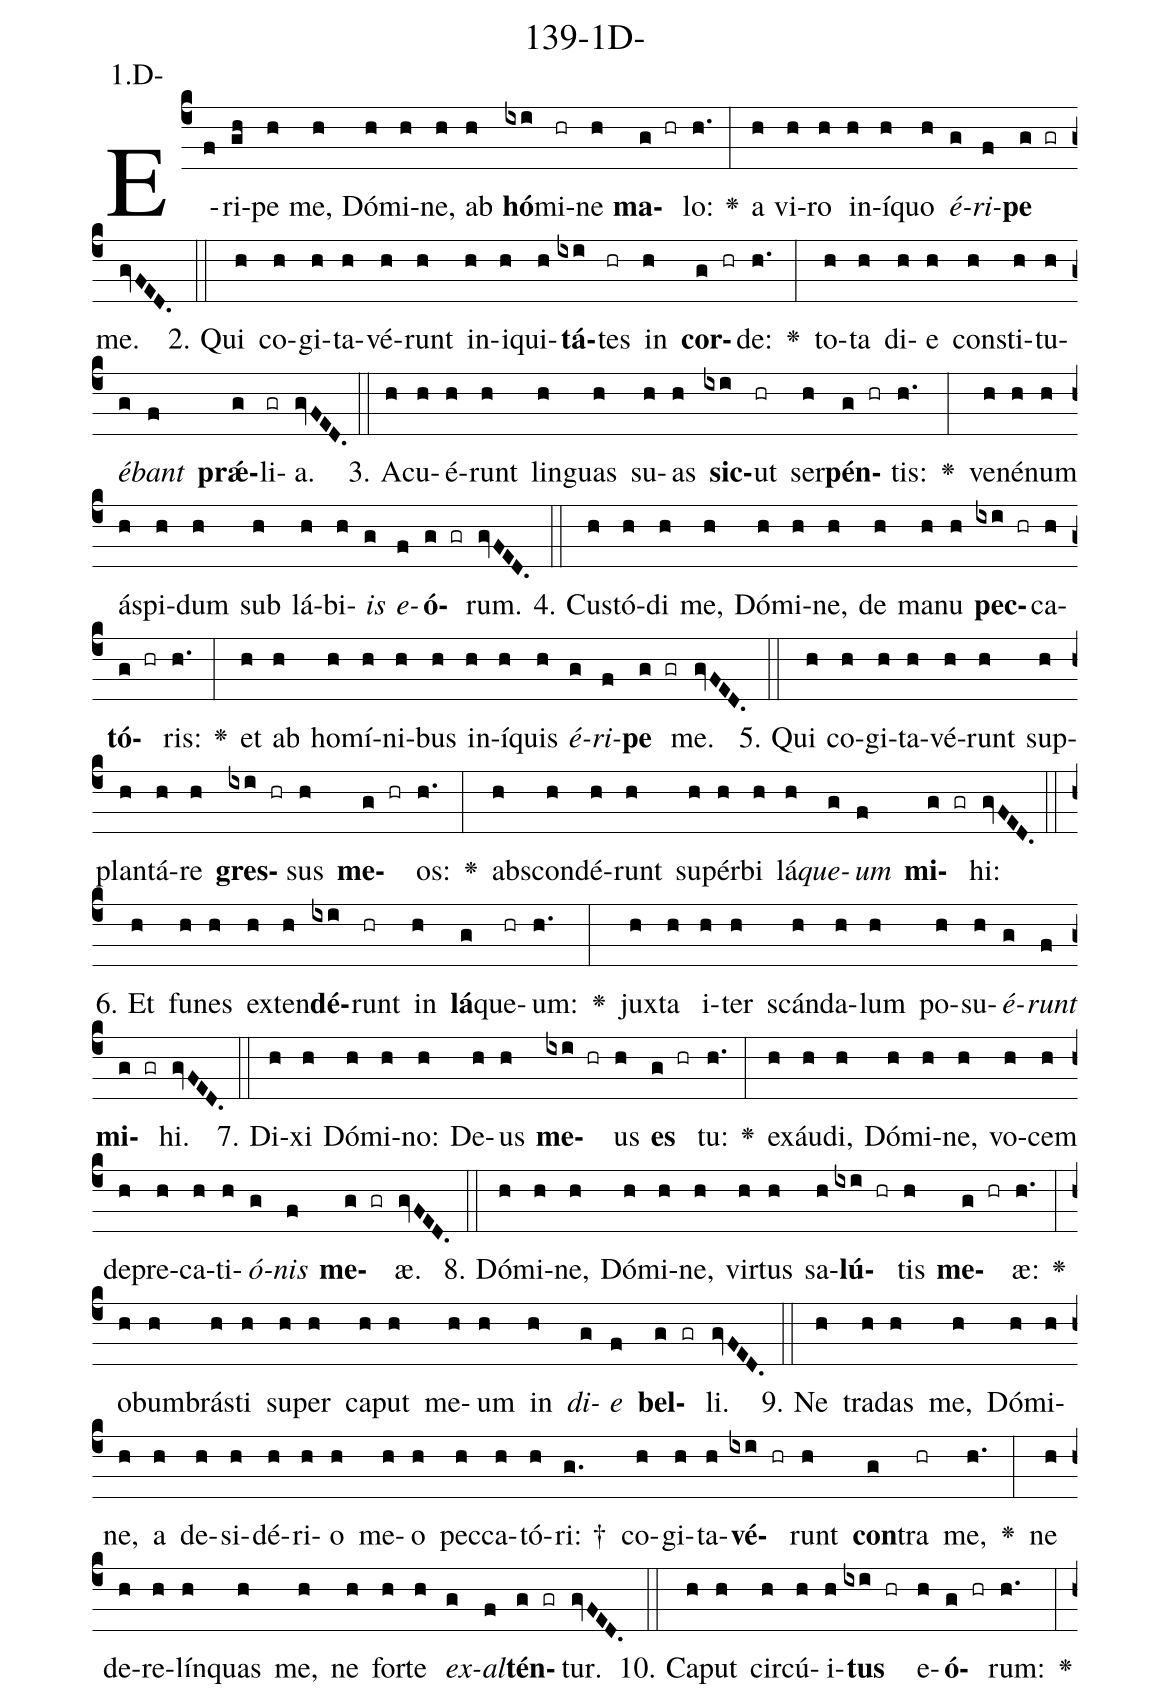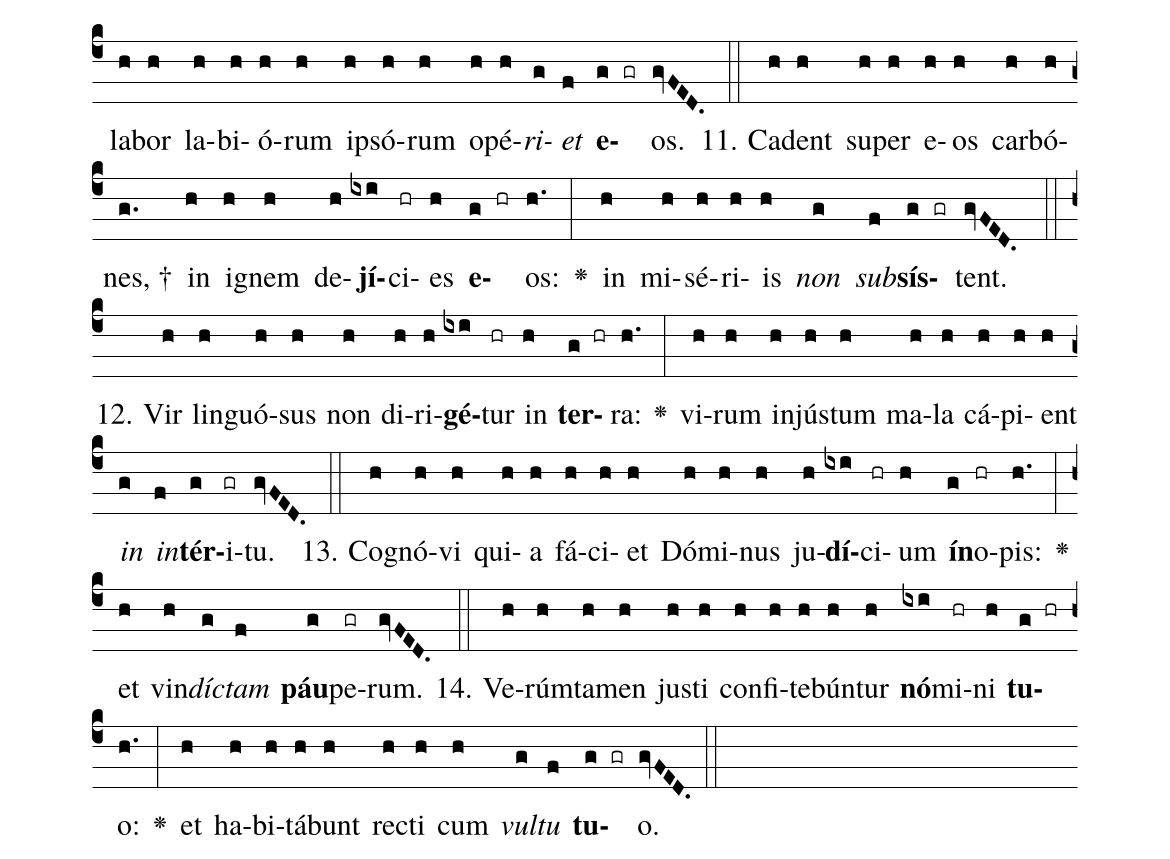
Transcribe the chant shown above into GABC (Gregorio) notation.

name: 139-1D-;
annotation: 1.D-;
%%
(c4)E(f)ri(gh)pe(h) me,(h) Dó(h)mi(h)ne,(h) ab(h) <b>hó</b>(ixi)mi(hr)ne(h) <b>ma</b>(g hr)lo:(h.) <v>\greheightstar</v>(:) a(h) vi(h)ro(h) in(h)í(h)quo(h) <i>é</i>(g)<i>ri</i>(f)<b>pe</b>(g gr) me.(gvFED.) (::)
2. Qui(h) co(h)gi(h)ta(h)vé(h)runt(h) in(h)i(h)qui(h)<b>tá</b>(ixi)tes(hr) in(h) <b>cor</b>(g hr)de:(h.) <v>\greheightstar</v>(:) to(h)ta(h) di(h)e(h) con(h)sti(h)tu(h)<i>é</i>(g)<i>bant</i>(f) <b>prǽ</b>(g)li(gr)a.(gvFED.) (::)
3. A(h)cu(h)é(h)runt(h) lin(h)guas(h) su(h)as(h) <b>sic</b>(ixi)ut(hr) ser(h)<b>pén</b>(g hr)tis:(h.) <v>\greheightstar</v>(:) ve(h)né(h)num(h) ás(h)pi(h)dum(h) sub(h) lá(h)bi(h)<i>is</i>(g) <i>e</i>(f)<b>ó</b>(g gr)rum.(gvFED.) (::)
4. Cus(h)tó(h)di(h) me,(h) Dó(h)mi(h)ne,(h) de(h) ma(h)nu(h) <b>pec</b>(ixi hr)ca(h)<b>tó</b>(g hr)ris:(h.) <v>\greheightstar</v>(:) et(h) ab(h) ho(h)mí(h)ni(h)bus(h) in(h)í(h)quis(h) <i>é</i>(g)<i>ri</i>(f)<b>pe</b>(g gr) me.(gvFED.) (::)
5. Qui(h) co(h)gi(h)ta(h)vé(h)runt(h) sup(h)plan(h)tá(h)re(h) <b>gres</b>(ixi hr)sus(h) <b>me</b>(g hr)os:(h.) <v>\greheightstar</v>(:) abs(h)con(h)dé(h)runt(h) su(h)pér(h)bi(h) lá(h)<i>que</i>(g)<i>um</i>(f) <b>mi</b>(g gr)hi:(gvFED.) (::)
6. Et(h) fu(h)nes(h) ex(h)ten(h)<b>dé</b>(ixi)runt(hr) in(h) <b>lá</b>(g)que(hr)um:(h.) <v>\greheightstar</v>(:) jux(h)ta(h) i(h)ter(h) scán(h)da(h)lum(h) po(h)su(h)<i>é</i>(g)<i>runt</i>(f) <b>mi</b>(g gr)hi.(gvFED.) (::)
7. Di(h)xi(h) Dó(h)mi(h)no:(h) De(h)us(h) <b>me</b>(ixi hr)us(h) <b>es</b>(g hr) tu:(h.) <v>\greheightstar</v>(:) ex(h)áu(h)di,(h) Dó(h)mi(h)ne,(h) vo(h)cem(h) de(h)pre(h)ca(h)ti(h)<i>ó</i>(g)<i>nis</i>(f) <b>me</b>(g gr)æ.(gvFED.) (::)
8. Dó(h)mi(h)ne,(h) Dó(h)mi(h)ne,(h) vir(h)tus(h) sa(h)<b>lú</b>(ixi hr)tis(h) <b>me</b>(g hr)æ:(h.) <v>\greheightstar</v>(:) ob(h)um(h)brás(h)ti(h) su(h)per(h) ca(h)put(h) me(h)um(h) in(h) <i>di</i>(g)<i>e</i>(f) <b>bel</b>(g gr)li.(gvFED.) (::)
9. Ne(h) tra(h)das(h) me,(h) Dó(h)mi(h)ne,(h) a(h) de(h)si(h)dé(h)ri(h)o(h) me(h)o(h) pec(h)ca(h)tó(h)ri: †(g.) co(h)gi(h)ta(h)<b>vé</b>(ixi hr)runt(h) <b>con</b>(g)tra(hr) me,(h.) <v>\greheightstar</v>(:) ne(h) de(h)re(h)lín(h)quas(h) me,(h) ne(h) for(h)te(h) <i>ex</i>(g)<i>al</i>(f)<b>tén</b>(g gr)tur.(gvFED.) (::)
10. Ca(h)put(h) cir(h)cú(h)i(h)<b>tus</b>(ixi hr) e(h)<b>ó</b>(g hr)rum:(h.) <v>\greheightstar</v>(:) la(h)bor(h) la(h)bi(h)ó(h)rum(h) ip(h)só(h)rum(h) o(h)pé(h)<i>ri</i>(g)<i>et</i>(f) <b>e</b>(g gr)os.(gvFED.) (::)
11. Ca(h)dent(h) su(h)per(h) e(h)os(h) car(h)bó(h)nes, †(g.) in(h) i(h)gnem(h) de(h)<b>jí</b>(ixi)ci(hr)es(h) <b>e</b>(g hr)os:(h.) <v>\greheightstar</v>(:) in(h) mi(h)sé(h)ri(h)is(h) <i>non</i>(g) <i>sub</i>(f)<b>sís</b>(g gr)tent.(gvFED.) (::)
12. Vir(h) lin(h)guó(h)sus(h) non(h) di(h)ri(h)<b>gé</b>(ixi)tur(hr) in(h) <b>ter</b>(g hr)ra:(h.) <v>\greheightstar</v>(:) vi(h)rum(h) in(h)jús(h)tum(h) ma(h)la(h) cá(h)pi(h)ent(h) <i>in</i>(g) <i>in</i>(f)<b>tér</b>(g)i(gr)tu.(gvFED.) (::)
13. Co(h)gnó(h)vi(h) qui(h)a(h) fá(h)ci(h)et(h) Dó(h)mi(h)nus(h) ju(h)<b>dí</b>(ixi)ci(hr)um(h) <b>ín</b>(g)o(hr)pis:(h.) <v>\greheightstar</v>(:) et(h) vin(h)<i>díc</i>(g)<i>tam</i>(f) <b>páu</b>(g)pe(gr)rum.(gvFED.) (::)
14. Ve(h)rúm(h)ta(h)men(h) jus(h)ti(h) con(h)fi(h)te(h)bún(h)tur(h) <b>nó</b>(ixi)mi(hr)ni(h) <b>tu</b>(g hr)o:(h.) <v>\greheightstar</v>(:) et(h) ha(h)bi(h)tá(h)bunt(h) rec(h)ti(h) cum(h) <i>vul</i>(g)<i>tu</i>(f) <b>tu</b>(g gr)o.(gvFED.) (::)
